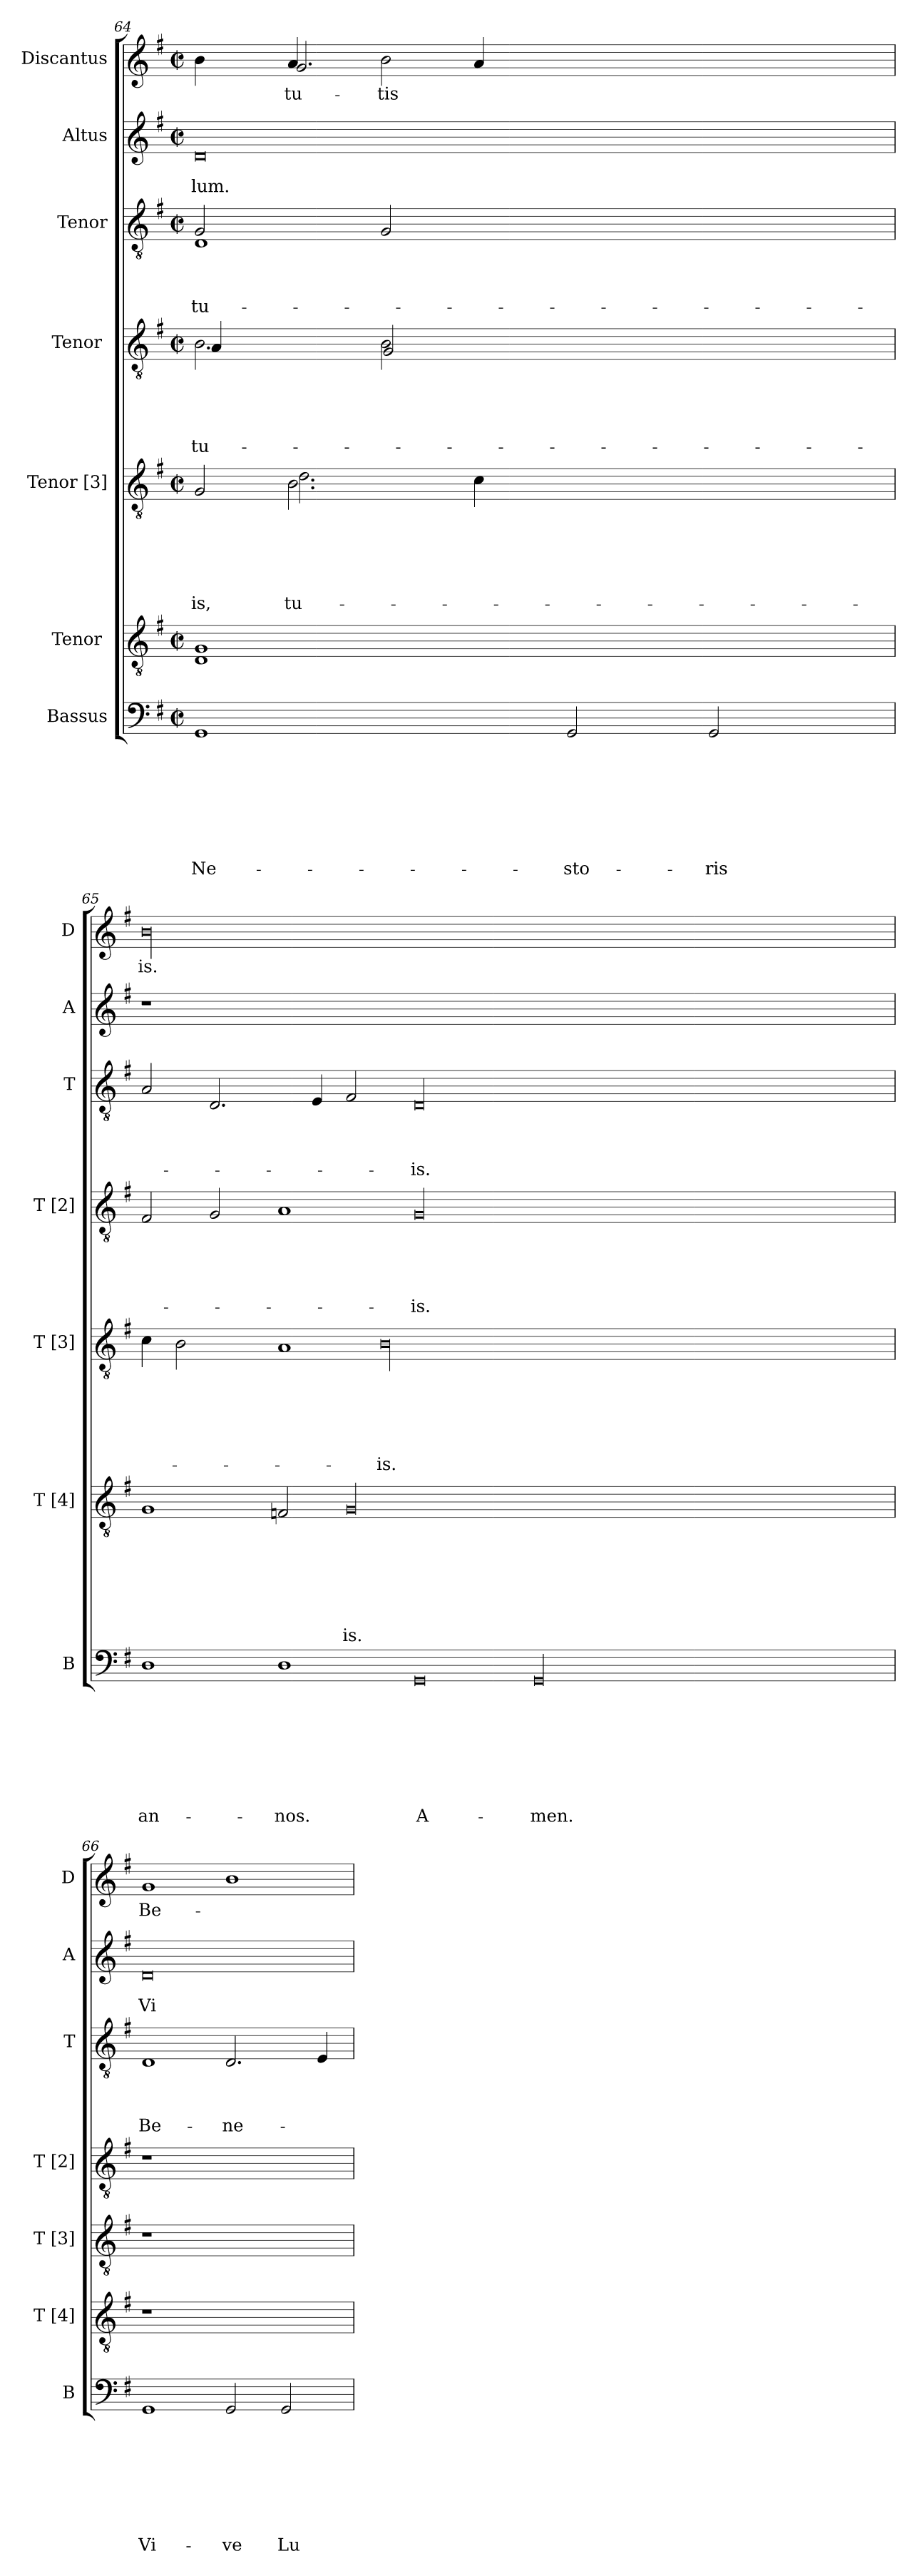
**kern	**text	**text	**text	**text	**text	**text	**text	**text	**kern	**text	**text	**text	**text	**text	**text	**text	**kern	**text	**text	**text	**text	**text	**text	**kern	**text	**text	**text	**text	**text	**kern	**text	**text	**text	**text	**kern	**text	**text	**kern	**text
*part7	*part7	*part7	*part7	*part7	*part7	*part7	*part7	*part7	*part6	*part6	*part6	*part6	*part6	*part6	*part6	*part6	*part5	*part5	*part5	*part5	*part5	*part5	*part5	*part4	*part4	*part4	*part4	*part4	*part4	*part3	*part3	*part3	*part3	*part3	*part2	*part2	*part2	*part1	*part1
*staff7	*staff7	*staff7	*staff7	*staff7	*staff7	*staff7	*staff7	*staff7	*staff6	*staff6	*staff6	*staff6	*staff6	*staff6	*staff6	*staff6	*staff5	*staff5	*staff5	*staff5	*staff5	*staff5	*staff5	*staff4	*staff4	*staff4	*staff4	*staff4	*staff4	*staff3	*staff3	*staff3	*staff3	*staff3	*staff2	*staff2	*staff2	*staff1	*staff1
*I"Bassus	*	*	*	*	*	*	*	*	*I"Tenor [4]	*	*	*	*	*	*	*	*I"Tenor [3]	*	*	*	*	*	*	*I"Tenor [2]	*	*	*	*	*	*I"Tenor	*	*	*	*	*I"Altus	*	*	*I"Discantus	*
*I'B	*	*	*	*	*	*	*	*	*I'T [4]	*	*	*	*	*	*	*	*I'T [3]	*	*	*	*	*	*	*I'T [2]	*	*	*	*	*	*I'T	*	*	*	*	*I'A	*	*	*I'D	*
!!LO:LB:g=z
*clefF4	*	*	*	*	*	*	*	*	*clefGv2	*	*	*	*	*	*	*	*clefGv2	*	*	*	*	*	*	*clefGv2	*	*	*	*	*	*clefGv2	*	*	*	*	*clefG2	*	*	*clefG2	*
*k[f#]	*	*	*	*	*	*	*	*	*k[f#]	*	*	*	*	*	*	*	*k[f#]	*	*	*	*	*	*	*k[f#]	*	*	*	*	*	*k[f#]	*	*	*	*	*k[f#]	*	*	*k[f#]	*
*G:	*	*	*	*	*	*	*	*	*G:	*	*	*	*	*	*	*	*G:	*	*	*	*	*	*	*G:	*	*	*	*	*	*G:	*	*	*	*	*G:	*	*	*G:	*
*M2/2	*	*	*	*	*	*	*	*	*M2/2	*	*	*	*	*	*	*	*M2/2	*	*	*	*	*	*	*M2/2	*	*	*	*	*	*M2/2	*	*	*	*	*M2/2	*	*	*M2/2	*
*met(c|)	*	*	*	*	*	*	*	*	*met(c|)	*	*	*	*	*	*	*	*met(c|)	*	*	*	*	*	*	*met(c|)	*	*	*	*	*	*met(c|)	*	*	*	*	*met(c|)	*	*	*met(c|)	*
=64	=64	=64	=64	=64	=64	=64	=64	=64	=64	=64	=64	=64	=64	=64	=64	=64	=64	=64	=64	=64	=64	=64	=64	=64	=64	=64	=64	=64	=64	=64	=64	=64	=64	=64	=64	=64	=64	=64	=64
!	!	!	!	!	!	!	!	!LO:LY:b	!	!	!	!	!	!	!	!	!	!	!	!	!	!	!LO:LY:b	!	!	!	!	!	!LO:LY:b	!	!	!	!	!LO:LY:b	!	!	!	!	!
*	*	*	*	*	*	*	*	*	*	*	*	*	*	*	*	*	*^	*	*	*	*	*	*	*^	*	*	*	*	*	*^	*	*	*	*	*	*	*	*	*
*	*	*	*	*	*	*	*	*	*	*	*	*	*	*	*	*	*	*^	*	*	*	*	*	*	*	*^	*	*	*	*	*	*	*	*	*	*	*	*	*	*	*	*
*	*	*	*	*	*	*	*	*	*	*	*	*	*	*	*	*	*	*	*^	*	*	*	*	*	*	*	*	*	*	*	*	*	*	*	*	*	*	*	*	*	*	*	*	*
!	!	!	!	!	!	!	!	!	!	!	!	!	!	!	!	!	!	!	!	!	!	!	!	!	!	!	!	!	!	!	!	!	!	!	!	!	!	!	!	!LO:LY:b	!	!	!LO:LY:b	!	!
*	*	*	*	*	*	*	*	*	*	*	*	*	*	*	*	*	*	*	*	*	*	*	*	*	*	*	*	*	*	*	*	*	*	*	*	*	*	*	*	*	*	*	*	*^	*
*	*	*	*	*	*	*	*	*	*	*	*	*	*	*	*	*	*	*	*	*	*	*	*	*	*	*	*	*	*	*	*	*	*	*	*	*	*	*	*	*	*	*	*	*	*^	*
1GG	.	.	.	.	.	.	.	Ne-	1D 1G	.	.	.	.	.	.	.	2G/	4ryy	2.ryy	4ryy	.	.	.	.	.	-is,	2.B\	4A/	2ryy	.	.	.	.	tu-	2G/	1D	.	.	.	tu-	0d	.	-lum.	4b\	4ryy	2.ryy	.
!	!	!	!	!	!	!	!	!	!	!	!	!	!	!	!	!	!	!	!	!	!	!	!	!	!	!LO:LY:b	!	!	!	!	!	!	!	!	!	!	!	!	!	!	!	!	!	!	!	!	!LO:LY:b
.	.	.	.	.	.	.	.	.	.	.	.	.	.	.	.	.	.	2.B\	.	2.d\	.	.	.	.	.	tu-	.	4ryy	.	.	.	.	.	.	.	.	.	.	.	.	.	.	.	4a/	2.g/	.	tu-
!	!	!	!	!	!	!	!	!	!	!	!	!	!	!	!	!	!	!	!	!	!	!	!	!	!	!	!	!	!	!	!	!	!	!	!	!	!	!	!	!	!	!	!	!	!	!	!LO:LY:b
.	.	.	.	.	.	.	.	.	.	.	.	.	.	.	.	.	1ryy	.	.	.	.	.	.	.	.	.	.	2B\	2G/	.	.	.	.	.	2G/	.	.	.	.	.	.	.	.	2b\	.	.	-tis
.	.	.	.	.	.	.	.	.	.	.	.	.	.	.	.	.	.	.	4c\	.	.	.	.	.	.	.	1ryy	.	.	.	.	.	.	.	.	.	.	.	.	.	.	.	.	.	.	4a/	.
!	!	!	!	!	!	!	!	!LO:LY:b	!	!	!	!	!	!	!	!	!	!	!	!	!	!	!	!	!	!	!	!	!	!	!	!	!	!	!	!	!	!	!	!	!	!	!	!	!	!	!
2GG/	.	.	.	.	.	.	.	-sto-	1ryy	.	.	.	.	.	.	.	.	1ryy	1ryy	1ryy	.	.	.	.	.	.	.	1ryy	1ryy	.	.	.	.	.	1ryy	1ryy	.	.	.	.	.	.	.	1ryy	1ryy	1ryy	.
!	!	!	!	!	!	!	!	!LO:LY:b	!	!	!	!	!	!	!	!	!	!	!	!	!	!	!	!	!	!	!	!	!	!	!	!	!	!	!	!	!	!	!	!	!	!	!	!	!	!	!
2GG/	.	.	.	.	.	.	.	-ris	.	.	.	.	.	.	.	.	2ryy	.	.	.	.	.	.	.	.	.	.	.	.	.	.	.	.	.	.	.	.	.	.	.	.	.	.	.	.	.	.
.	.	.	.	.	.	.	.	.	.	.	.	.	.	.	.	.	.	.	.	.	.	.	.	.	.	.	4ryy	.	.	.	.	.	.	.	.	.	.	.	.	.	.	.	.	.	.	.	.
*	*	*	*	*	*	*	*	*	*	*	*	*	*	*	*	*	*v	*v	*v	*v	*	*	*	*	*	*	*	*	*	*	*	*	*	*	*v	*v	*	*	*	*	*	*	*	*v	*v	*v	*
*	*	*	*	*	*	*	*	*	*	*	*	*	*	*	*	*	*	*	*	*	*	*	*	*v	*v	*v	*	*	*	*	*	*	*	*	*	*	*	*	*	*	*
=65	=65	=65	=65	=65	=65	=65	=65	=65	=65	=65	=65	=65	=65	=65	=65	=65	=65	=65	=65	=65	=65	=65	=65	=65	=65	=65	=65	=65	=65	=65	=65	=65	=65	=65	=65	=65	=65	=65	=65
!	!	!	!	!	!	!	!	!LO:LY:b	!	!	!	!	!	!	!	!	!	!	!	!	!	!	!	!	!	!	!	!	!	!	!	!	!	!	!	!	!	!	!LO:LY:b
*	*	*	*	*	*	*	*	*	*	*	*	*	*	*	*	*	*^	*	*	*	*	*	*	*	*	*	*	*	*	*	*	*	*	*	*	*	*	*	*
1D	.	.	.	.	.	.	.	an-	1G	.	.	.	.	.	.	.	4c\	1..ryy	.	.	.	.	.	.	2F#/	.	.	.	.	.	2A/	.	.	.	.	1r	.	.	00b	-is.
.	.	.	.	.	.	.	.	.	.	.	.	.	.	.	.	.	2B\	.	.	.	.	.	.	.	.	.	.	.	.	.	.	.	.	.	.	.	.	.	.	.
.	.	.	.	.	.	.	.	.	.	.	.	.	.	.	.	.	.	.	.	.	.	.	.	.	2G/	.	.	.	.	.	2.D/	.	.	.	.	.	.	.	.	.
.	.	.	.	.	.	.	.	.	.	.	.	.	.	.	.	.	4ryy	.	.	.	.	.	.	.	.	.	.	.	.	.	.	.	.	.	.	.	.	.	.	.
!	!	!	!	!	!	!	!	!LO:LY:b	!	!	!	!	!	!	!	!	!	!	!	!	!	!	!	!	!	!	!	!	!	!	!	!	!	!	!	!	!	!	!	!
1D	.	.	.	.	.	.	.	-nos.	2F/	.	.	.	.	.	.	.	1A	.	.	.	.	.	.	.	1A	.	.	.	.	.	.	.	.	.	.	1%7ryy	.	.	.	.
.	.	.	.	.	.	.	.	.	.	.	.	.	.	.	.	.	.	.	.	.	.	.	.	.	.	.	.	.	.	.	4E/	.	.	.	.	.	.	.	.	.
!	!	!	!	!	!	!	!	!	!	!	!	!	!	!	!	!LO:LY:b	!	!	!	!	!	!	!	!	!	!	!	!	!	!	!	!	!	!	!	!	!	!	!	!
.	.	.	.	.	.	.	.	.	00G	.	.	.	.	.	.	-is.	.	.	.	.	.	.	.	.	.	.	.	.	.	.	2F#/	.	.	.	.	.	.	.	.	.
!	!	!	!	!	!	!	!	!	!	!	!	!	!	!	!	!	!	!	!	!	!	!	!	!LO:LY:b	!	!	!	!	!	!	!	!	!	!	!	!	!	!	!	!
.	.	.	.	.	.	.	.	.	.	.	.	.	.	.	.	.	.	00B	.	.	.	.	.	-is.	.	.	.	.	.	.	.	.	.	.	.	.	.	.	.	.
!	!	!	!	!	!	!	!	!LO:LY:b	!	!	!	!	!	!	!	!	!	!	!	!	!	!	!	!	!	!	!	!	!	!LO:LY:b	!	!	!	!	!LO:LY:b	!	!	!	!	!
0GG	.	.	.	.	.	.	.	A-	.	.	.	.	.	.	.	.	0ryy	.	.	.	.	.	.	.	00G	.	.	.	.	-is.	00D	.	.	.	-is.	.	.	.	.	.
!	!	!	!	!	!	!	!	!LO:LY:b	!	!	!	!	!	!	!	!	!	!	!	!	!	!	!	!	!	!	!	!	!	!	!	!	!	!	!	!	!	!	!	!
00GG	.	.	.	.	.	.	.	-men.	.	.	.	.	.	.	.	.	4ryy	.	.	.	.	.	.	.	.	.	.	.	.	.	.	.	.	.	.	.	.	.	00ryy	.
.	.	.	.	.	.	.	.	.	.	.	.	.	.	.	.	.	4%15ryy	.	.	.	.	.	.	.	.	.	.	.	.	.	.	.	.	.	.	.	.	.	.	.
.	.	.	.	.	.	.	.	.	0ryy	.	.	.	.	.	.	.	.	.	.	.	.	.	.	.	.	.	.	.	.	.	.	.	.	.	.	.	.	.	.	.
.	.	.	.	.	.	.	.	.	.	.	.	.	.	.	.	.	.	0ryy	.	.	.	.	.	.	.	.	.	.	.	.	.	.	.	.	.	.	.	.	.	.
.	.	.	.	.	.	.	.	.	.	.	.	.	.	.	.	.	.	.	.	.	.	.	.	.	0ryy	.	.	.	.	.	0ryy	.	.	.	.	.	.	.	.	.
.	.	.	.	.	.	.	.	.	2ryy	.	.	.	.	.	.	.	.	.	.	.	.	.	.	.	.	.	.	.	.	.	.	.	.	.	.	.	.	.	.	.
.	.	.	.	.	.	.	.	.	.	.	.	.	.	.	.	.	.	4ryy	.	.	.	.	.	.	.	.	.	.	.	.	.	.	.	.	.	.	.	.	.	.
!!LO:PB:g=z
=66	=66	=66	=66	=66	=66	=66	=66	=66	=66	=66	=66	=66	=66	=66	=66	=66	=66	=66	=66	=66	=66	=66	=66	=66	=66	=66	=66	=66	=66	=66	=66	=66	=66	=66	=66	=66	=66	=66	=66	=66
!	!	!	!	!	!	!	!	!LO:LY:b	!LO:N:vis=1	!	!	!	!	!	!	!	!LO:N:vis=1	!	!	!	!	!	!	!	!LO:N:vis=1	!	!	!	!	!	!	!	!	!	!LO:LY:b	!	!	!LO:LY:b	!	!LO:LY:b
*	*	*	*	*	*	*	*	*	*	*	*	*	*	*	*	*	*v	*v	*	*	*	*	*	*	*	*	*	*	*	*	*	*	*	*	*	*	*	*	*	*
1GG	.	.	.	.	.	.	.	Vi-	1r	.	.	.	.	.	.	.	1r	.	.	.	.	.	.	1r	.	.	.	.	.	1D	.	.	.	Be-	0d	.	Vi-	1g	Be-
!	!	!	!	!	!	!	!	!LO:LY:b	!	!	!	!	!	!	!	!	!	!	!	!	!	!	!	!	!	!	!	!	!	!	!	!	!	!LO:LY:b	!	!	!	!	!
2GG/	.	.	.	.	.	.	.	-ve	1ryy	.	.	.	.	.	.	.	1ryy	.	.	.	.	.	.	1ryy	.	.	.	.	.	2.D/	.	.	.	-ne-	.	.	.	1b	.
!	!	!	!	!	!	!	!	!LO:LY:b	!	!	!	!	!	!	!	!	!	!	!	!	!	!	!	!	!	!	!	!	!	!	!	!	!	!	!	!	!	!	!
2GG/	.	.	.	.	.	.	.	Lu-	.	.	.	.	.	.	.	.	.	.	.	.	.	.	.	.	.	.	.	.	.	.	.	.	.	.	.	.	.	.	.
.	.	.	.	.	.	.	.	.	.	.	.	.	.	.	.	.	.	.	.	.	.	.	.	.	.	.	.	.	.	4E/	.	.	.	.	.	.	.	.	.
=	=	=	=	=	=	=	=	=	=	=	=	=	=	=	=	=	=	=	=	=	=	=	=	=	=	=	=	=	=	=	=	=	=	=	=	=	=	=	=
*-	*-	*-	*-	*-	*-	*-	*-	*-	*-	*-	*-	*-	*-	*-	*-	*-	*-	*-	*-	*-	*-	*-	*-	*-	*-	*-	*-	*-	*-	*-	*-	*-	*-	*-	*-	*-	*-	*-	*-
